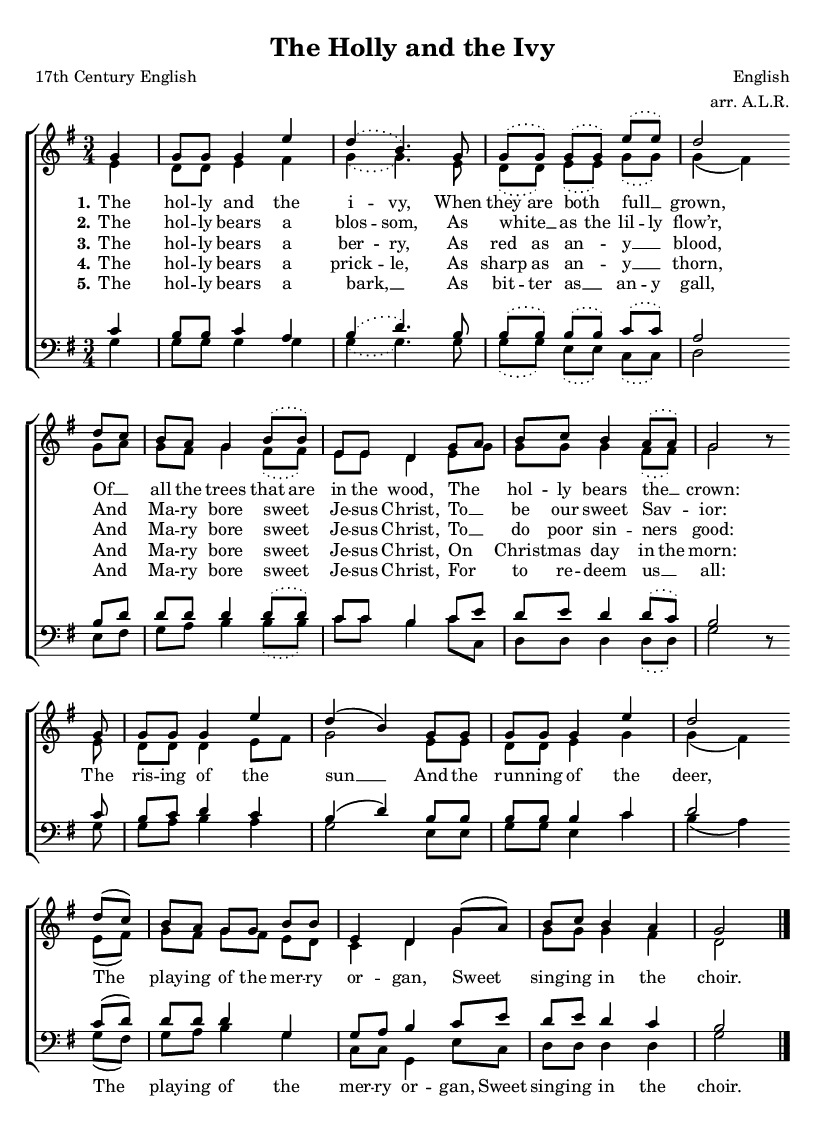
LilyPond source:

\version "2.14.2"
\include "header.ly"
\header {
  title = "The Holly and the Ivy"
  poet = "17th Century English"
  arranger = "arr. A.L.R."
  composer = "English"
}
global = {
  \preamble
  \key g \major
  \time 3/4
  \set Timing.beamExceptions = #'()
  \set Timing.baseMoment = #(ly:make-moment 1/4)
}

sopMusic = \relative c'' {
  \partial 4 g4 |
  g8 g8 g4 e' |
  \slurDotted d4( b4.) g8 |
  g( g) g( g) e'( e) |
  d2 \bar"" \break

  \slurSolid d8[ c] |
  b8 a g4 \slurDotted b8( b) |
  e, e d4 \slurSolid g8[ a] |
  b c b4 \slurDotted a8( a) |
  g2 b8\rest \bar""\break

  g8 |
  g g g4 e'4 |
  \slurSolid d( b) g8 g |
  g g g4 e' |
  d2 \bar""\break

  d8( c) |
  b8 a g g b b |
  e,4 d4 g8( a) |
  b c b4 a |
  g2 \bar "|."

}
sopWords = \lyricmode {

}

altoMusic = \relative c' {
  e4 |
  d8 d e4 fis |
  \slurDotted g( g4.) e8 |
  d8( d) e( e) g( g) |
  \slurSolid g4( fis)

  g8[ a] |
  g8 fis g4 \slurDotted fis8( fis) |
  e8 e d4 \slurSolid e8[ g] |
  g8 g g4 \slurDotted fis8( fis) |
  g2 s8

  e8 |
  d d d4 \slurSolid e8[ fis] |
  g2 e8 e |
  d d e4 g |
  g( fis)

  e8( fis) |
  g fis g fis e d |
  c4 d g |
  g8 g g4 fis |
  d2 \bar "|."
}
altoWords = {
  \lyricmode {
    \set stanza = #"1."
    \set ignoreMelismata = ##t
    The hol -- ly and the i -- vy,
    When they are both _ full __ _ grown,
    Of __ _ all the trees that are in the wood,
    The _ hol -- ly bears the __ _ crown:

    \unset ignoreMelismata
  }
  \lyricmode{
    The ris -- ing of the sun __
    And the run -- ning of the deer,
    The play -- ing of the mer -- ry or -- gan,
    Sweet sing -- ing in the choir.
  }
}
altoWordsII = \lyricmode {
  \set stanza = #"2."
  \set ignoreMelismata = ##t
  The hol -- ly bears a blos -- som,
  As white __ _ as the lil -- ly flow’r,
  And _ Ma -- ry bore sweet _ Je -- sus Christ, To __ _ be our sweet Sav -- _ ior:
}
altoWordsIII = {
  \set stanza = "3."
  \lyricmode {
    \set ignoreMelismata = ##t
    The hol -- ly bears a ber -- ry,
    As red as an -- _ y __ _ blood,
    And _ Ma -- ry bore sweet _ Je -- sus Christ, To __ _ do poor sin -- ners _ good:
  }
}
altoWordsIV = \lyricmode {
  \set stanza = #"4."
  \set ignoreMelismata = ##t
  The hol -- ly bears a prick -- le, As sharp as an -- _ y __ _ thorn,
  And _ Ma -- ry bore sweet _ Je -- sus Christ, On _ Christ -- mas day in the morn:
}
altoWordsV = \lyricmode {
  \set stanza = #"5."
  \set ignoreMelismata = ##t
  The hol -- ly bears a bark, __ _ As bit -- ter as __ _ an -- y gall,
  And _ Ma -- ry bore sweet _ Je -- sus Christ, For _ to re -- deem us __ _ all:
}
altoWordsVI = \lyricmode {
}
tenorMusic = \relative c' {
  c4 |
  b8 b c4 a |
  \slurDotted b4( d4.) b8 |
  b( b) b( b) c( c) |
  a2

  \slurSolid b8[ d] |
  d8 d d4 \slurDotted d8( d) |
  c c b4 \slurSolid c8[ e] |
  d e d4 \slurDotted d8( c) |
  b2 s8

  c8 |
  b c d4 c |
  \slurSolid b( d) b8 b |
  b b b4 c |
  d2

  c8( d) |
  d8 d d4 g, |
  g8 a b4 c8 e |
  d e d4 c |
  b2 \bar "|."
}
tenorWords = \lyricmode {

}

bassMusic = \relative c' {
  g4 |
  g8 g g4 g |
  \slurDotted g4( g4.) g8 |
  g8( g) e( e) c( c) |
  d2

  \slurSolid e8[ fis] |
  g8 a b4 \slurDotted b8( b) |
  c8 c b4 \slurSolid c8[ c,] |
  d d d4 \slurDotted d8( d) |
  g2 d8\rest

  g8 |
  g a b4 a4 |
  g2 e8 e |
  g g e4 c' |
  \slurSolid
  b( a)

  g8( fis) |
  g a b4 g |
  c,8 c g4 e'8 c |
  d d d4 d |
  g2 \bar "|."
}
bassWords = \lyricmode {
  \set ignoreMelismata = ##t
  _
  _ _ _ _ _ _ _ _ _ _ _ _ _ _
  _ _
  _ _ _ _ _ _ _ _ _ _ _ _ _ _ _ _
  _
  _ _ _ _ _ _ _ _ _ _ _ _ _
  \unset ignoreMelismata
  The play -- ing of the mer -- ry or -- gan,
  Sweet sing -- ing in the choir.
}

pianoRH = \relative c' {

}
pianoLH = \relative c' {

}

\score {
  <<
   \new ChoirStaff <<
    \new Staff = women <<
      \new Voice = "sopranos" { \voiceOne << \global \sopMusic >> }
      \new Voice = "altos" { \voiceTwo << \global \altoMusic >> }
    >>
    \new Staff = men <<
      \clef bass
      \new Voice = "tenors" { \voiceOne << \global \tenorMusic >> }
      \new Voice = "basses" { \voiceTwo << \global \bassMusic >> }
    >>
    \new Lyrics \with { alignAboveContext = #"women" } \lyricsto "sopranos" \sopWords
    \new Lyrics = "altosVI"  \with { alignBelowContext = #"women" } \lyricsto "sopranos" \altoWordsVI
    \new Lyrics = "altosV"  \with { alignBelowContext = #"women" } \lyricsto "sopranos" \altoWordsV
    \new Lyrics = "altosIV"  \with { alignBelowContext = #"women" } \lyricsto "sopranos" \altoWordsIV
    \new Lyrics = "altosIII"  \with { alignBelowContext = #"women" } \lyricsto "sopranos" \altoWordsIII
    \new Lyrics = "altosII"  \with { alignBelowContext = #"women" } \lyricsto "sopranos" \altoWordsII
    \new Lyrics = "altos"  \with { alignBelowContext = #"women"  } \lyricsto "sopranos" \altoWords
    \new Lyrics \with { alignAboveContext = #"men"  } \lyricsto "tenors" \tenorWords
    \new Lyrics \with { alignBelowContext = #"men"  } \lyricsto "basses" \bassWords
  >>
  >>
}
